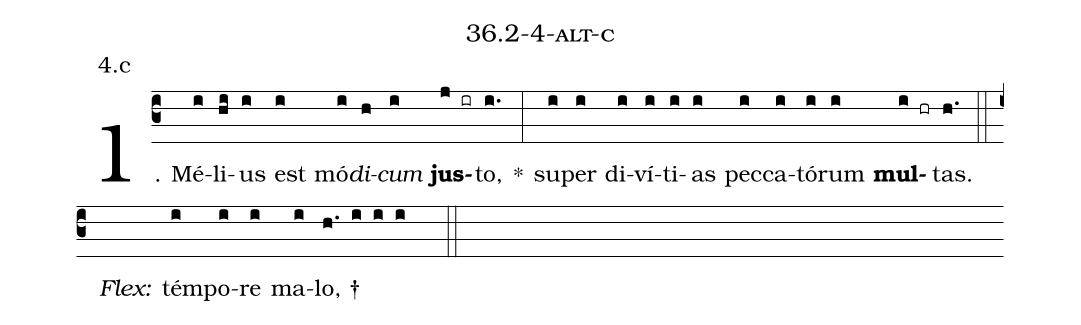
name: 36.2-4-alt-c;
annotation: 4.c;
%%
(c3)1. Mé(i)li(hi)us(i) est(i) mó(i)<i>di</i>(h)<i>cum</i>(i) <b>jus</b>(j ir)to,(i.) *(:) su(i)per(i) di(i)ví(i)ti(i)as(i) pec(i)ca(i)tó(i)rum(i) <b>mul</b>(i hr)tas.(h.) (::)
<i>Flex:</i>()  tém(i)po(i)re(i) ma(i)lo, †(h. i i i  ::)

%E(i) u(i) o(i) u(i) a(i) e.(h.) (::)
